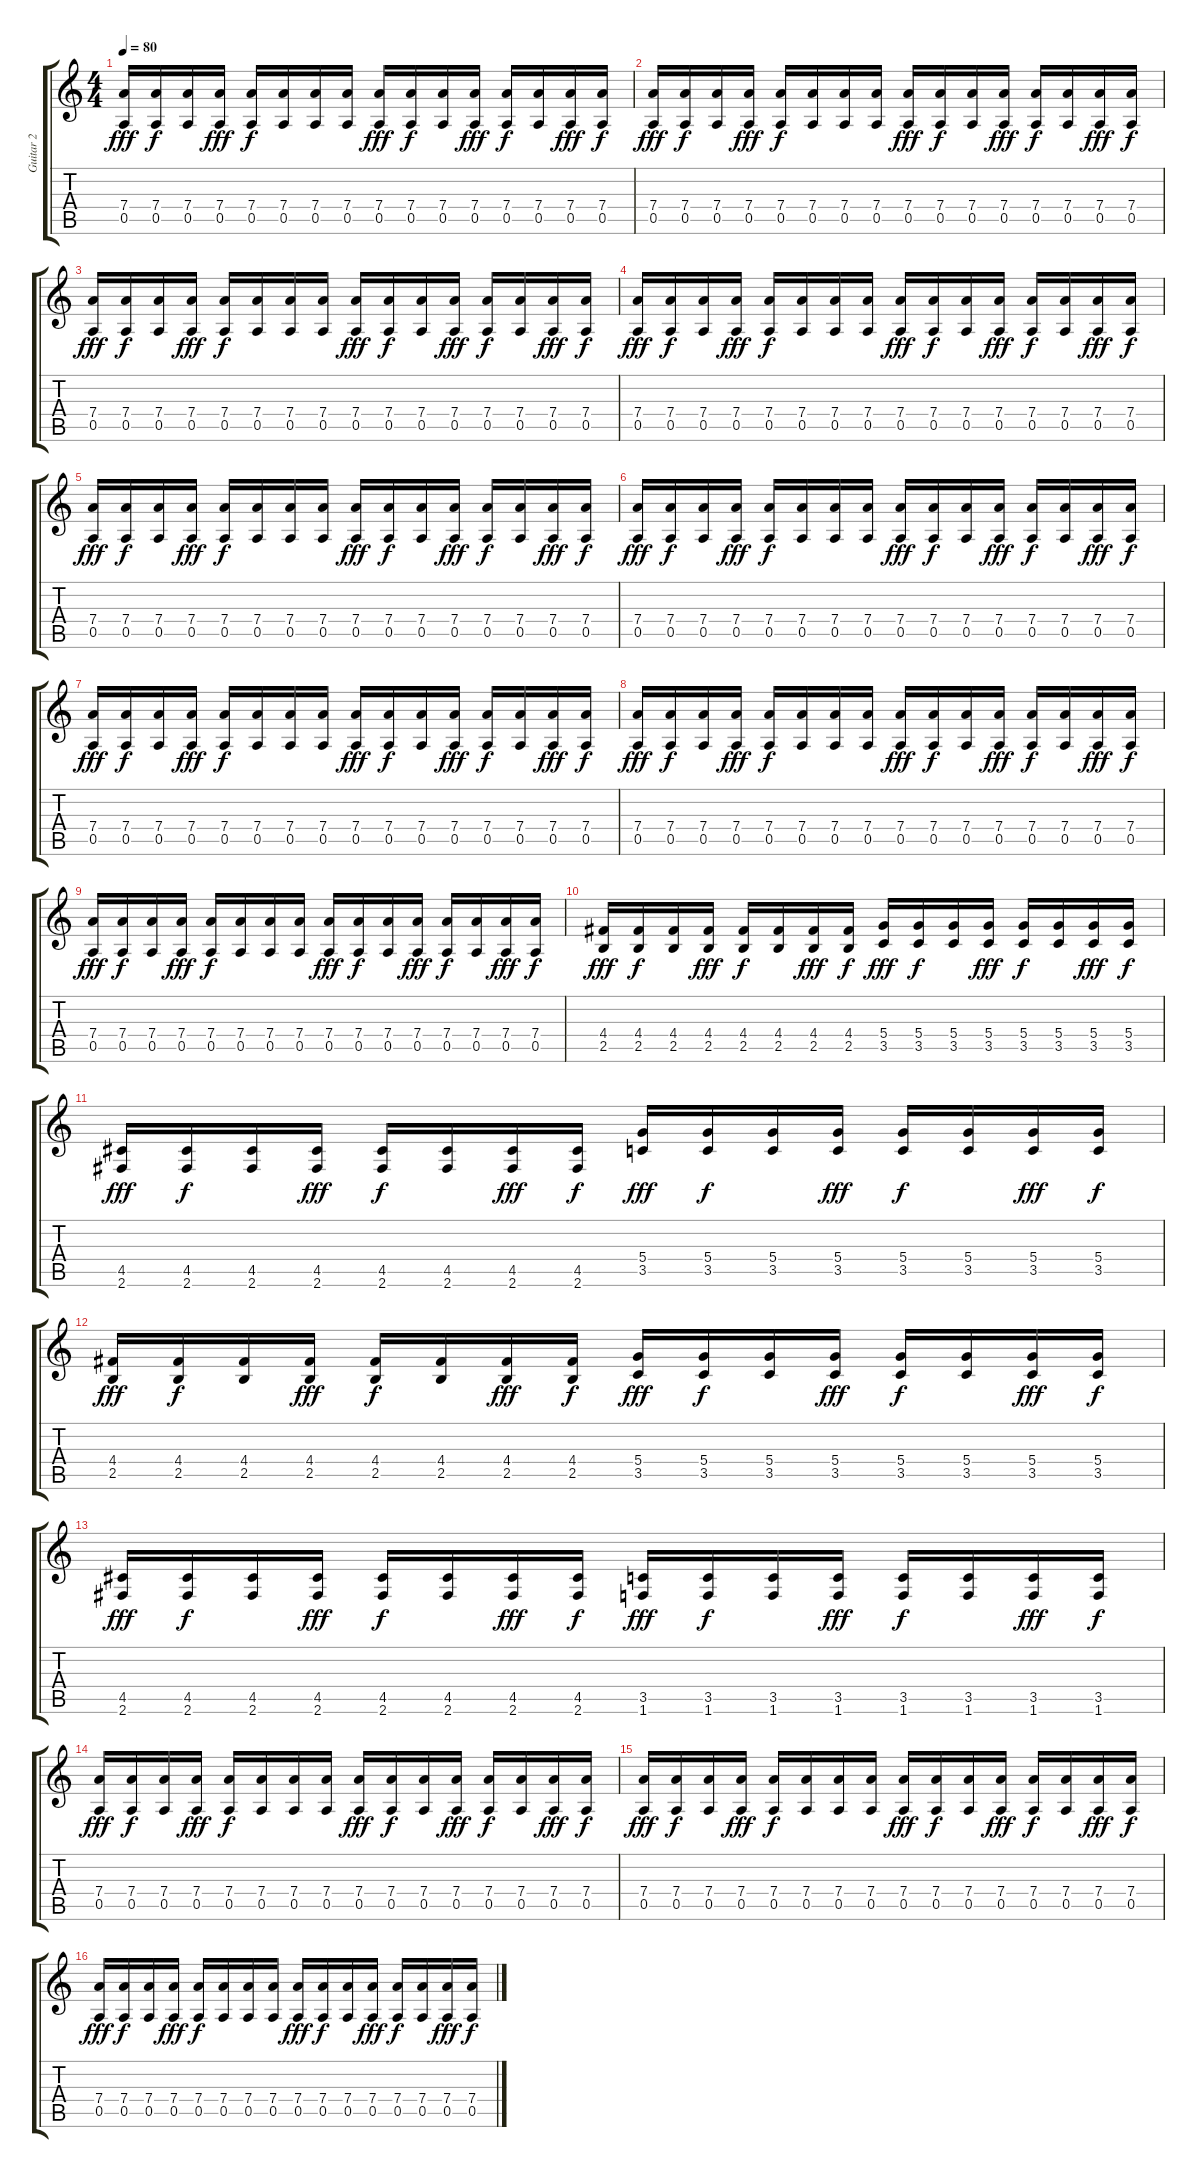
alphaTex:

\track ("Guitar 2" "Guitar 2") {instrument electricguitarmuted}
\staff {score tabs}
\tuning (E4 B3 G3 D3 A2 E2) {hide}
\ts (4 4)
\tempo 80
\clef g2
\ks c
(7.4 0.5).16{dy fff} (7.4 0.5).16{dy f} (7.4 0.5).16 (7.4 0.5).16{dy fff} (7.4 0.5).16{dy f} (7.4 0.5).16 (7.4 0.5).16 (7.4 0.5).16 (7.4 0.5).16{dy fff} (7.4 0.5).16{dy f} (7.4 0.5).16 (7.4 0.5).16{dy fff} (7.4 0.5).16{dy f} (7.4 0.5).16 (7.4 0.5).16{dy fff} (7.4 0.5).16{dy f} |
(7.4 0.5).16{dy fff} (7.4 0.5).16{dy f} (7.4 0.5).16 (7.4 0.5).16{dy fff} (7.4 0.5).16{dy f} (7.4 0.5).16 (7.4 0.5).16 (7.4 0.5).16 (7.4 0.5).16{dy fff} (7.4 0.5).16{dy f} (7.4 0.5).16 (7.4 0.5).16{dy fff} (7.4 0.5).16{dy f} (7.4 0.5).16 (7.4 0.5).16{dy fff} (7.4 0.5).16{dy f} |
(7.4 0.5).16{dy fff} (7.4 0.5).16{dy f} (7.4 0.5).16 (7.4 0.5).16{dy fff} (7.4 0.5).16{dy f} (7.4 0.5).16 (7.4 0.5).16 (7.4 0.5).16 (7.4 0.5).16{dy fff} (7.4 0.5).16{dy f} (7.4 0.5).16 (7.4 0.5).16{dy fff} (7.4 0.5).16{dy f} (7.4 0.5).16 (7.4 0.5).16{dy fff} (7.4 0.5).16{dy f} |
(7.4 0.5).16{dy fff} (7.4 0.5).16{dy f} (7.4 0.5).16 (7.4 0.5).16{dy fff} (7.4 0.5).16{dy f} (7.4 0.5).16 (7.4 0.5).16 (7.4 0.5).16 (7.4 0.5).16{dy fff} (7.4 0.5).16{dy f} (7.4 0.5).16 (7.4 0.5).16{dy fff} (7.4 0.5).16{dy f} (7.4 0.5).16 (7.4 0.5).16{dy fff} (7.4 0.5).16{dy f} |
(7.4 0.5).16{dy fff} (7.4 0.5).16{dy f} (7.4 0.5).16 (7.4 0.5).16{dy fff} (7.4 0.5).16{dy f} (7.4 0.5).16 (7.4 0.5).16 (7.4 0.5).16 (7.4 0.5).16{dy fff} (7.4 0.5).16{dy f} (7.4 0.5).16 (7.4 0.5).16{dy fff} (7.4 0.5).16{dy f} (7.4 0.5).16 (7.4 0.5).16{dy fff} (7.4 0.5).16{dy f} |
(7.4 0.5).16{dy fff} (7.4 0.5).16{dy f} (7.4 0.5).16 (7.4 0.5).16{dy fff} (7.4 0.5).16{dy f} (7.4 0.5).16 (7.4 0.5).16 (7.4 0.5).16 (7.4 0.5).16{dy fff} (7.4 0.5).16{dy f} (7.4 0.5).16 (7.4 0.5).16{dy fff} (7.4 0.5).16{dy f} (7.4 0.5).16 (7.4 0.5).16{dy fff} (7.4 0.5).16{dy f} |
(7.4 0.5).16{dy fff} (7.4 0.5).16{dy f} (7.4 0.5).16 (7.4 0.5).16{dy fff} (7.4 0.5).16{dy f} (7.4 0.5).16 (7.4 0.5).16 (7.4 0.5).16 (7.4 0.5).16{dy fff} (7.4 0.5).16{dy f} (7.4 0.5).16 (7.4 0.5).16{dy fff} (7.4 0.5).16{dy f} (7.4 0.5).16 (7.4 0.5).16{dy fff} (7.4 0.5).16{dy f} |
(7.4 0.5).16{dy fff} (7.4 0.5).16{dy f} (7.4 0.5).16 (7.4 0.5).16{dy fff} (7.4 0.5).16{dy f} (7.4 0.5).16 (7.4 0.5).16 (7.4 0.5).16 (7.4 0.5).16{dy fff} (7.4 0.5).16{dy f} (7.4 0.5).16 (7.4 0.5).16{dy fff} (7.4 0.5).16{dy f} (7.4 0.5).16 (7.4 0.5).16{dy fff} (7.4 0.5).16{dy f} |
(7.4 0.5).16{dy fff} (7.4 0.5).16{dy f} (7.4 0.5).16 (7.4 0.5).16{dy fff} (7.4 0.5).16{dy f} (7.4 0.5).16 (7.4 0.5).16 (7.4 0.5).16 (7.4 0.5).16{dy fff} (7.4 0.5).16{dy f} (7.4 0.5).16 (7.4 0.5).16{dy fff} (7.4 0.5).16{dy f} (7.4 0.5).16 (7.4 0.5).16{dy fff} (7.4 0.5).16{dy f} |
(4.4 2.5).16{dy fff} (4.4 2.5).16{dy f} (4.4 2.5).16 (4.4 2.5).16{dy fff} (4.4 2.5).16{dy f} (4.4 2.5).16 (4.4 2.5).16{dy fff} (4.4 2.5).16{dy f} (5.4 3.5).16{dy fff} (5.4 3.5).16{dy f} (5.4 3.5).16 (5.4 3.5).16{dy fff} (5.4 3.5).16{dy f} (5.4 3.5).16 (5.4 3.5).16{dy fff} (5.4 3.5).16{dy f} |
(4.5 2.6).16{dy fff} (4.5 2.6).16{dy f} (4.5 2.6).16 (4.5 2.6).16{dy fff} (4.5 2.6).16{dy f} (4.5 2.6).16 (4.5 2.6).16{dy fff} (4.5 2.6).16{dy f} (5.4 3.5).16{dy fff} (5.4 3.5).16{dy f} (5.4 3.5).16 (5.4 3.5).16{dy fff} (5.4 3.5).16{dy f} (5.4 3.5).16 (5.4 3.5).16{dy fff} (5.4 3.5).16{dy f} |
(4.4 2.5).16{dy fff} (4.4 2.5).16{dy f} (4.4 2.5).16 (4.4 2.5).16{dy fff} (4.4 2.5).16{dy f} (4.4 2.5).16 (4.4 2.5).16{dy fff} (4.4 2.5).16{dy f} (5.4 3.5).16{dy fff} (5.4 3.5).16{dy f} (5.4 3.5).16 (5.4 3.5).16{dy fff} (5.4 3.5).16{dy f} (5.4 3.5).16 (5.4 3.5).16{dy fff} (5.4 3.5).16{dy f} |
(4.5 2.6).16{dy fff} (4.5 2.6).16{dy f} (4.5 2.6).16 (4.5 2.6).16{dy fff} (4.5 2.6).16{dy f} (4.5 2.6).16 (4.5 2.6).16{dy fff} (4.5 2.6).16{dy f} (3.5 1.6).16{dy fff} (3.5 1.6).16{dy f} (3.5 1.6).16 (3.5 1.6).16{dy fff} (3.5 1.6).16{dy f} (3.5 1.6).16 (3.5 1.6).16{dy fff} (3.5 1.6).16{dy f} |
(7.4 0.5).16{dy fff} (7.4 0.5).16{dy f} (7.4 0.5).16 (7.4 0.5).16{dy fff} (7.4 0.5).16{dy f} (7.4 0.5).16 (7.4 0.5).16 (7.4 0.5).16 (7.4 0.5).16{dy fff} (7.4 0.5).16{dy f} (7.4 0.5).16 (7.4 0.5).16{dy fff} (7.4 0.5).16{dy f} (7.4 0.5).16 (7.4 0.5).16{dy fff} (7.4 0.5).16{dy f} |
(7.4 0.5).16{dy fff} (7.4 0.5).16{dy f} (7.4 0.5).16 (7.4 0.5).16{dy fff} (7.4 0.5).16{dy f} (7.4 0.5).16 (7.4 0.5).16 (7.4 0.5).16 (7.4 0.5).16{dy fff} (7.4 0.5).16{dy f} (7.4 0.5).16 (7.4 0.5).16{dy fff} (7.4 0.5).16{dy f} (7.4 0.5).16 (7.4 0.5).16{dy fff} (7.4 0.5).16{dy f} |
(7.4 0.5).16{dy fff} (7.4 0.5).16{dy f} (7.4 0.5).16 (7.4 0.5).16{dy fff} (7.4 0.5).16{dy f} (7.4 0.5).16 (7.4 0.5).16 (7.4 0.5).16 (7.4 0.5).16{dy fff} (7.4 0.5).16{dy f} (7.4 0.5).16 (7.4 0.5).16{dy fff} (7.4 0.5).16{dy f} (7.4 0.5).16 (7.4 0.5).16{dy fff} (7.4 0.5).16{dy f}
